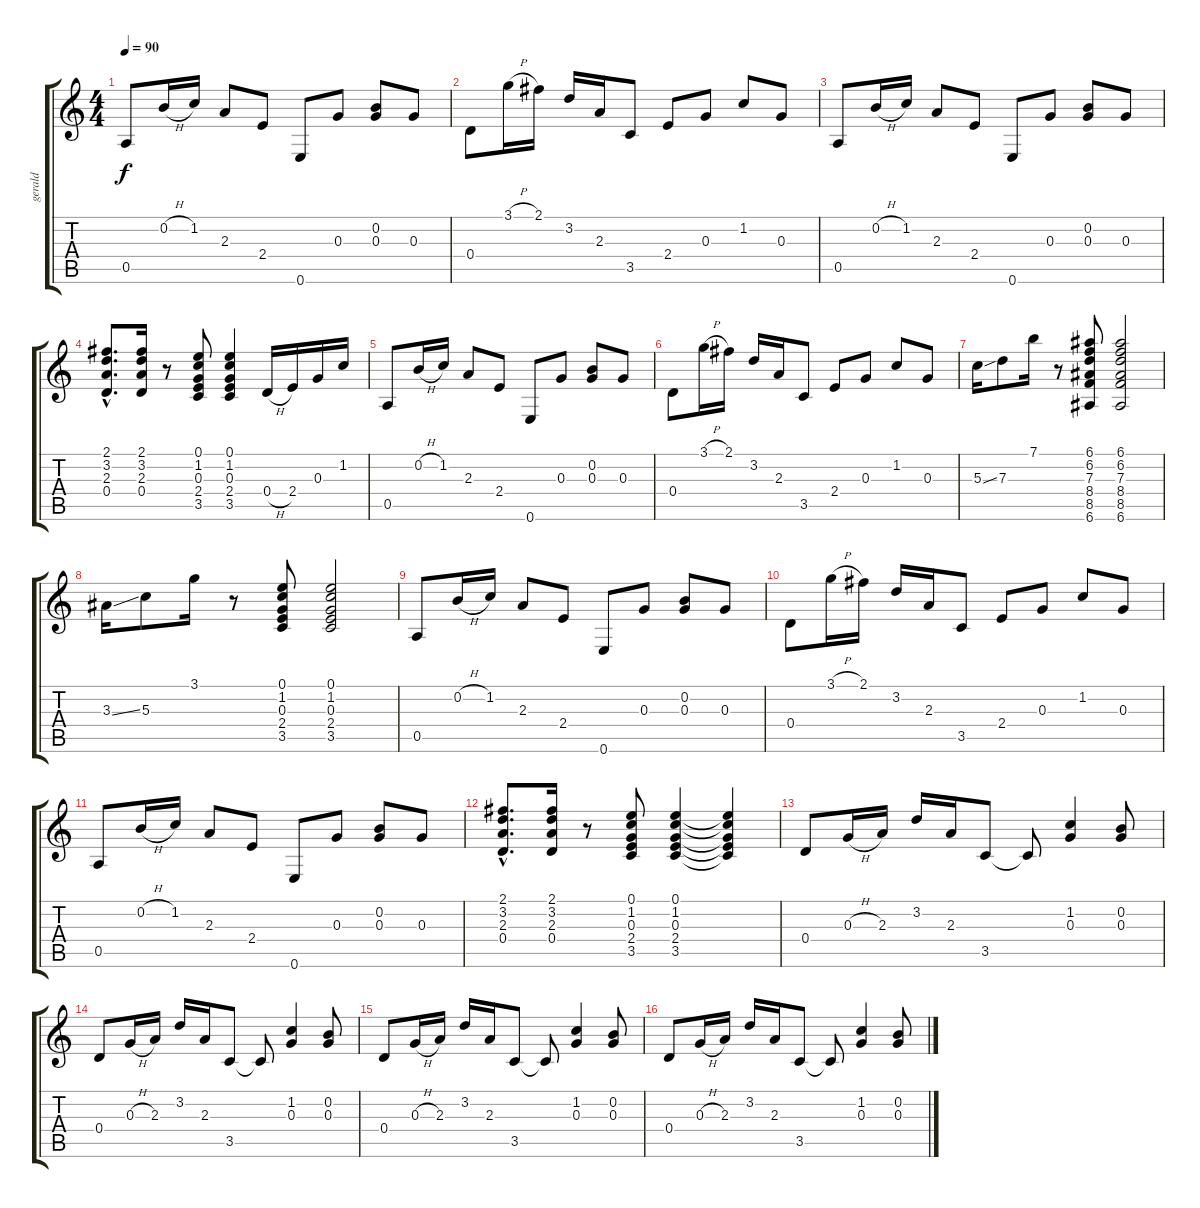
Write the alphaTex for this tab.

\track ("gerald" "gerald") {instrument acousticguitarnylon}
\staff {score tabs}
\tuning (E4 B3 G3 D3 A2 E2) {hide}
\ts (4 4)
\tempo 90
\clef g2
\ks c
0.5.8{dy f} 0.2{h}.16 1.2.16 2.3.8 2.4.8 0.6.8 0.3.8 (0.2 0.3).8 0.3.8 |
0.4.8 3.1{h}.16 2.1.16 3.2.16 2.3.16 3.5.8 2.4.8 0.3.8 1.2.8 0.3.8 |
0.5.8 0.2{h}.16 1.2.16 2.3.8 2.4.8 0.6.8 0.3.8 (0.2 0.3).8 0.3.8 |
(2.1{hac} 3.2{hac} 2.3{hac} 0.4{hac}).8{d} (2.1 3.2 2.3 0.4).16 r.8 (0.1 1.2 0.3 2.4 3.5).8 (0.1 1.2 0.3 2.4 3.5).4 0.4{h}.16 2.4.16 0.3.16 1.2.16 |
0.5.8 0.2{h}.16 1.2.16 2.3.8 2.4.8 0.6.8 0.3.8 (0.2 0.3).8 0.3.8 |
0.4.8 3.1{h}.16 2.1.16 3.2.16 2.3.16 3.5.8 2.4.8 0.3.8 1.2.8 0.3.8 |
5.3{ss}.16 7.3.8 7.1.16 r.8 (6.1 6.2 7.3 8.4 8.5 6.6).8 (6.1 6.2 7.3 8.4 8.5 6.6).2 |
3.3{ss}.16 5.3.8 3.1.16 r.8 (0.1 1.2 0.3 2.4 3.5).8 (0.1 1.2 0.3 2.4 3.5).2 |
0.5.8 0.2{h}.16 1.2.16 2.3.8 2.4.8 0.6.8 0.3.8 (0.2 0.3).8 0.3.8 |
0.4.8 3.1{h}.16 2.1.16 3.2.16 2.3.16 3.5.8 2.4.8 0.3.8 1.2.8 0.3.8 |
0.5.8 0.2{h}.16 1.2.16 2.3.8 2.4.8 0.6.8 0.3.8 (0.2 0.3).8 0.3.8 |
(2.1{hac} 3.2{hac} 2.3{hac} 0.4{hac}).8{d} (2.1 3.2 2.3 0.4).16 r.8 (0.1 1.2 0.3 2.4 3.5).8 (0.1 1.2 0.3 2.4 3.5).4 (0.1{t} 1.2{t} 0.3{t} 2.4{t} 3.5{t}).4 |
0.4.8 0.3{h}.16 2.3.16 3.2.16 2.3.16 3.5.8 3.5{t}.8 (1.2 0.3).4 (0.2 0.3).8 |
0.4.8 0.3{h}.16 2.3.16 3.2.16 2.3.16 3.5.8 3.5{t}.8 (1.2 0.3).4 (0.2 0.3).8 |
0.4.8 0.3{h}.16 2.3.16 3.2.16 2.3.16 3.5.8 3.5{t}.8 (1.2 0.3).4 (0.2 0.3).8 |
0.4.8 0.3{h}.16 2.3.16 3.2.16 2.3.16 3.5.8 3.5{t}.8 (1.2 0.3).4 (0.2 0.3).8
